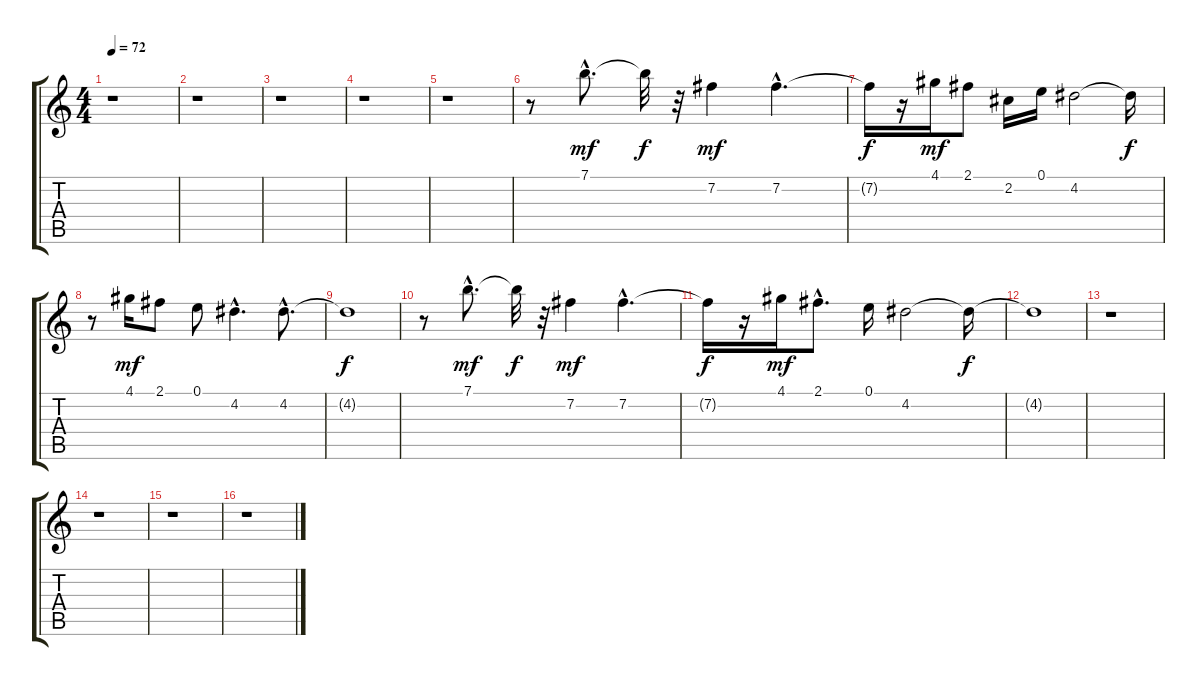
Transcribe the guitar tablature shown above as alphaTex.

\track "" {instrument electricguitarjazz}
\staff {score tabs}
\tuning (E4 B3 G3 D3 A2 E2) {hide}
\ts (4 4)
\tempo 72
\clef g2
\ks c
r.1{dy mf} |
r.1 |
r.1 |
r.1 |
r.1 |
r.8 7.1{hac}.8{d} 7.1{t}.32{dy f} r.32 7.2.4{dy mf} 7.2{hac}.4{d} |
7.2{t}.16{dy f} r.16 4.1.16{dy mf} 2.1.8 2.2.16 0.1.16 4.2.2 4.2{t}.16{dy f} |
r.8 4.1.16{dy mf} 2.1.8 0.1.8 4.2{hac}.4{d} 4.2{hac}.8{d} |
4.2{t}.1{dy f} |
r.8 7.1{hac}.8{d dy mf} 7.1{t}.32{dy f} r.32 7.2.4{dy mf} 7.2{hac}.4{d} |
7.2{t}.16{dy f} r.16 4.1.16{dy mf} 2.1{hac}.8{d} 0.1.16 4.2.2 4.2{t}.16{dy f} |
4.2{t}.1 |
r.1 |
r.1 |
r.1 |
r.1
